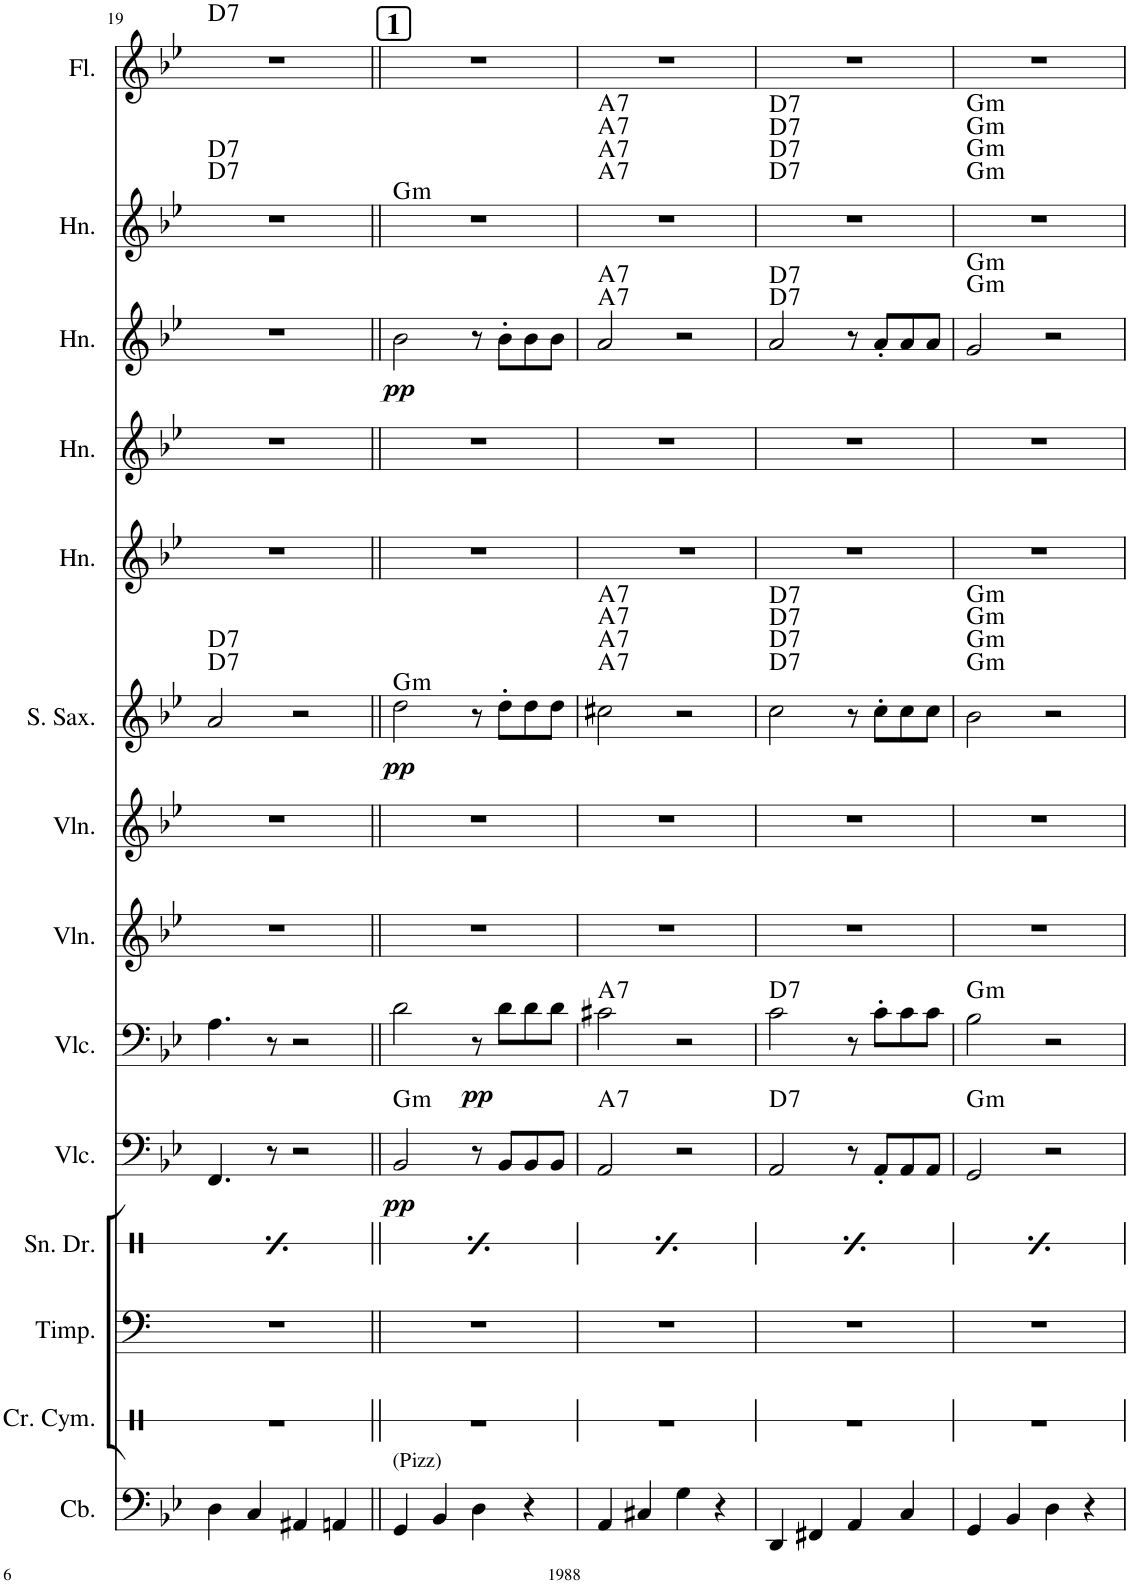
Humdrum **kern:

**kern	**kern	**kern	**kern	**kern	**dynam	**kern	**dynam	**harte	**kern	**kern	**kern	**dynam	**harte	**kern	**kern	**kern	**dynam	**kern	**harte	**kern	**harte
*part14	*part13	*part12	*part11	*part10	*part10	*part9	*part9	*part9	*part8	*part7	*part6	*part6	*part6	*part5	*part4	*part3	*part3	*part2	*part2	*part1	*part1
*staff14	*staff13	*staff12	*staff11	*staff10	*staff10	*staff9	*staff9	*	*staff8	*staff7	*staff6	*staff6	*	*staff5	*staff4	*staff3	*staff3	*staff2	*	*staff1	*
*I"Contrabass	*I"Crash Cymbal	*I"Timpani	*I"Snare Drum	*I"Violoncello	*	*I"Violoncello	*	*	*I"Violin	*I"Violin	*I"Soprano Saxophone	*	*	*I"Horn	*I"Horn	*I"Horn	*	*I"Horn	*	*I"Flute	*
*I'Cb.	*I'Cr. Cym.	*I'Timp.	*I'Sn. Dr.	*I'Vlc.	*	*I'Vlc.	*	*	*I'Vln.	*I'Vln.	*I'S. Sax.	*	*	*I'Hn.	*I'Hn.	*I'Hn.	*	*I'Hn.	*	*I'Fl.	*
!!LO:PB:g=z
*clefF4	*clefX	*clefF4	*clefX	*clefF4	*	*clefF4	*	*	*clefG2	*clefG2	*clefG2	*	*	*clefG2	*clefG2	*clefG2	*	*clefG2	*	*clefG2	*
*ITrd7c12	*	*	*	*	*	*	*	*	*	*	*ITrd1c2	*	*	*ITrd4c7	*ITrd4c7	*ITrd4c7	*	*ITrd4c7	*	*	*
*k[b-e-]	*k[]	*k[]	*k[]	*k[b-e-]	*	*k[b-e-]	*	*	*k[b-e-]	*k[b-e-]	*k[b-e-]	*	*	*k[b-e-]	*k[b-e-]	*k[b-e-]	*	*k[b-e-]	*	*k[b-e-]	*
*M4/4	*M4/4	*M4/4	*M4/4	*M4/4	*	*M4/4	*	*	*M4/4	*M4/4	*M4/4	*	*	*M4/4	*M4/4	*M4/4	*	*M4/4	*	*M4/4	*
=19	=19	=19	=19	=19	=19	=19	=19	=19	=19	=19	=19	=19	=19	=19	=19	=19	=19	=19	=19	=19	=19
.	.	.	8qb/	.	.	.	.	.	.	.	.	.	.	.	.	.	.	.	.	.	.
!	!	!	!	!	!	!	!	!	!	!	!	!	!LO:H:n=1:kt=7	!	!	!	!	!	!	!	!
!	!	!	!	!	!	!	!	!	!	!	!	!	!LO:H:n=2:kt=7	!	!	!	!	!	!LO:H:n=1:kt=7	!	!
!	!	!	!	!	!	!	!	!	!	!	!	!	!	!	!	!	!	!	!LO:H:n=2:kt=7	!	!LO:H:kt=7
4D\	1r	1r	4b\	4.FF/	.	4.A\	.	.	1r	1r	2a/	.	D:7 D:7	1r	1r	1r	.	1r	D:7 D:7	1r	D:7
*	*	*	*tremolo	*	*	*	*	*	*	*	*	*	*	*	*	*	*	*	*	*	*
4C/	.	.	32b/LLL	.	.	.	.	.	.	.	.	.	.	.	.	.	.	.	.	.	.
.	.	.	32b/	.	.	.	.	.	.	.	.	.	.	.	.	.	.	.	.	.	.
.	.	.	32b/	.	.	.	.	.	.	.	.	.	.	.	.	.	.	.	.	.	.
.	.	.	32b/	.	.	.	.	.	.	.	.	.	.	.	.	.	.	.	.	.	.
.	.	.	32b/	8r	.	8r	.	.	.	.	.	.	.	.	.	.	.	.	.	.	.
.	.	.	32b/	.	.	.	.	.	.	.	.	.	.	.	.	.	.	.	.	.	.
.	.	.	32b/	.	.	.	.	.	.	.	.	.	.	.	.	.	.	.	.	.	.
.	.	.	32b/JJJ	.	.	.	.	.	.	.	.	.	.	.	.	.	.	.	.	.	.
*	*	*	*Xtremolo	*	*	*	*	*	*	*	*	*	*	*	*	*	*	*	*	*	*
4AA#X/	.	.	8b\L	2r	.	2r	.	.	.	.	2r	.	.	.	.	.	.	.	.	.	.
.	.	.	8b\	.	.	.	.	.	.	.	.	.	.	.	.	.	.	.	.	.	.
4AAn/	.	.	8b\	.	.	.	.	.	.	.	.	.	.	.	.	.	.	.	.	.	.
.	.	.	8b\J	.	.	.	.	.	.	.	.	.	.	.	.	.	.	.	.	.	.
=20||	=20||	=20||	=20||	=20||	=20||	=20||	=20||	=20||	=20||	=20||	=20||	=20||	=20||	=20||	=20||	=20||	=20||	=20||	=20||	=20||	=20||
.	.	.	8qb/	.	.	.	.	.	.	.	.	.	.	.	.	.	.	.	.	.	.
!	!	!	!	!	!	!	!	!	!	!	!	!	!	!	!	!	!	!	!	!LO:TX:a:B:t=1	!
!LO:TX:a:t=(Pizz)	!	!	!	!	!	!	!	!	!	!	!	!	!	!	!	!	!	!	!	!	!
!	!	!	!	!	!LO:DY:b	!	!	!	!	!	!	!LO:DY:b	!LO:H:kt=m	!	!	!	!LO:DY:b	!	!LO:H:kt=m	!	!
4GG/	1r	1r	4b\	2BB-/	pp	2d\	.	.	1r	1r	2dd\	pp	G:min	1r	1r	2b-\	pp	1r	G:min	1r	.
*	*	*	*tremolo	*	*	*	*	*	*	*	*	*	*	*	*	*	*	*	*	*	*
4BB-/	.	.	32b/LLL	.	.	.	.	.	.	.	.	.	.	.	.	.	.	.	.	.	.
.	.	.	32b/	.	.	.	.	.	.	.	.	.	.	.	.	.	.	.	.	.	.
.	.	.	32b/	.	.	.	.	.	.	.	.	.	.	.	.	.	.	.	.	.	.
.	.	.	32b/	.	.	.	.	.	.	.	.	.	.	.	.	.	.	.	.	.	.
.	.	.	32b/	.	.	.	.	.	.	.	.	.	.	.	.	.	.	.	.	.	.
.	.	.	32b/	.	.	.	.	.	.	.	.	.	.	.	.	.	.	.	.	.	.
.	.	.	32b/	.	.	.	.	.	.	.	.	.	.	.	.	.	.	.	.	.	.
.	.	.	32b/JJJ	.	.	.	.	.	.	.	.	.	.	.	.	.	.	.	.	.	.
*	*	*	*Xtremolo	*	*	*	*	*	*	*	*	*	*	*	*	*	*	*	*	*	*
!	!	!	!	!	!	!	!LO:DY:b	!	!	!	!	!	!	!	!	!	!	!	!	!	!
4D\	.	.	8b\L	8r	.	8r	pp	.	.	.	8r	.	.	.	.	8r	.	.	.	.	.
.	.	.	8b\	8BB-/L	.	8d\L	.	.	.	.	8dd'\L	.	.	.	.	8b-'\L	.	.	.	.	.
4r	.	.	8b\	8BB-/	.	8d\	.	.	.	.	8dd\	.	.	.	.	8b-\	.	.	.	.	.
.	.	.	8b\J	8BB-/J	.	8d\J	.	.	.	.	8dd\J	.	.	.	.	8b-\J	.	.	.	.	.
=21	=21	=21	=21	=21	=21	=21	=21	=21	=21	=21	=21	=21	=21	=21	=21	=21	=21	=21	=21	=21	=21
.	.	.	8qb/	.	.	.	.	.	.	.	.	.	.	.	.	.	.	.	.	.	.
!	!	!	!	!	!	!	!	!LO:H:kt=7	!	!	!	!	!LO:H:n=1:kt=7	!	!	!	!	!	!	!	!
!	!	!	!	!	!	!	!	!	!	!	!	!	!LO:H:n=2:kt=7	!	!	!	!	!	!	!	!
!	!	!	!	!	!	!	!	!	!	!	!	!	!LO:H:n=3:kt=7	!	!	!	!	!	!	!	!
!	!	!	!	!	!	!	!	!	!	!	!	!	!LO:H:n=4:kt=7	!	!	!	!	!	!LO:H:n=1:kt=7	!	!
!	!	!	!	!	!	!	!	!	!	!	!	!	!	!	!	!	!	!	!LO:H:n=2:kt=7	!	!
!	!	!	!	!	!	!	!	!	!	!	!	!	!	!	!	!	!	!	!LO:H:n=3:kt=7	!	!
!	!	!	!	!	!	!	!	!	!	!	!	!	!	!	!	!	!	!	!LO:H:n=4:kt=7	!	!
4AA/	1r	1r	4b\	2AA/	.	2c#X\	.	A:7	1r	1r	2cc#X\	.	A:7 A:7 A:7 A:7	1r	1r	2a/	.	1r	A:7 A:7 A:7 A:7	1r	.
*	*	*	*tremolo	*	*	*	*	*	*	*	*	*	*	*	*	*	*	*	*	*	*
4C#X/	.	.	32b/LLL	.	.	.	.	.	.	.	.	.	.	.	.	.	.	.	.	.	.
.	.	.	32b/	.	.	.	.	.	.	.	.	.	.	.	.	.	.	.	.	.	.
.	.	.	32b/	.	.	.	.	.	.	.	.	.	.	.	.	.	.	.	.	.	.
.	.	.	32b/	.	.	.	.	.	.	.	.	.	.	.	.	.	.	.	.	.	.
.	.	.	32b/	.	.	.	.	.	.	.	.	.	.	.	.	.	.	.	.	.	.
.	.	.	32b/	.	.	.	.	.	.	.	.	.	.	.	.	.	.	.	.	.	.
.	.	.	32b/	.	.	.	.	.	.	.	.	.	.	.	.	.	.	.	.	.	.
.	.	.	32b/JJJ	.	.	.	.	.	.	.	.	.	.	.	.	.	.	.	.	.	.
*	*	*	*Xtremolo	*	*	*	*	*	*	*	*	*	*	*	*	*	*	*	*	*	*
4G\	.	.	8b\L	2r	.	2r	.	.	.	.	2r	.	.	.	.	2r	.	.	.	.	.
.	.	.	8b\	.	.	.	.	.	.	.	.	.	.	.	.	.	.	.	.	.	.
4r	.	.	8b\	.	.	.	.	.	.	.	.	.	.	.	.	.	.	.	.	.	.
.	.	.	8b\J	.	.	.	.	.	.	.	.	.	.	.	.	.	.	.	.	.	.
=22	=22	=22	=22	=22	=22	=22	=22	=22	=22	=22	=22	=22	=22	=22	=22	=22	=22	=22	=22	=22	=22
.	.	.	8qb/	.	.	.	.	.	.	.	.	.	.	.	.	.	.	.	.	.	.
!	!	!	!	!	!	!	!	!LO:H:kt=7	!	!	!	!	!LO:H:n=1:kt=7	!	!	!	!	!	!	!	!
!	!	!	!	!	!	!	!	!	!	!	!	!	!LO:H:n=2:kt=7	!	!	!	!	!	!	!	!
!	!	!	!	!	!	!	!	!	!	!	!	!	!LO:H:n=3:kt=7	!	!	!	!	!	!	!	!
!	!	!	!	!	!	!	!	!	!	!	!	!	!LO:H:n=4:kt=7	!	!	!	!	!	!LO:H:n=1:kt=7	!	!
!	!	!	!	!	!	!	!	!	!	!	!	!	!	!	!	!	!	!	!LO:H:n=2:kt=7	!	!
!	!	!	!	!	!	!	!	!	!	!	!	!	!	!	!	!	!	!	!LO:H:n=3:kt=7	!	!
!	!	!	!	!	!	!	!	!	!	!	!	!	!	!	!	!	!	!	!LO:H:n=4:kt=7	!	!
4DD/	1r	1r	4b\	2AA/	.	2c\	.	D:7	1r	1r	2cc\	.	D:7 D:7 D:7 D:7	1r	1r	2a/	.	1r	D:7 D:7 D:7 D:7	1r	.
*	*	*	*tremolo	*	*	*	*	*	*	*	*	*	*	*	*	*	*	*	*	*	*
4FF#X/	.	.	32b/LLL	.	.	.	.	.	.	.	.	.	.	.	.	.	.	.	.	.	.
.	.	.	32b/	.	.	.	.	.	.	.	.	.	.	.	.	.	.	.	.	.	.
.	.	.	32b/	.	.	.	.	.	.	.	.	.	.	.	.	.	.	.	.	.	.
.	.	.	32b/	.	.	.	.	.	.	.	.	.	.	.	.	.	.	.	.	.	.
.	.	.	32b/	.	.	.	.	.	.	.	.	.	.	.	.	.	.	.	.	.	.
.	.	.	32b/	.	.	.	.	.	.	.	.	.	.	.	.	.	.	.	.	.	.
.	.	.	32b/	.	.	.	.	.	.	.	.	.	.	.	.	.	.	.	.	.	.
.	.	.	32b/JJJ	.	.	.	.	.	.	.	.	.	.	.	.	.	.	.	.	.	.
*	*	*	*Xtremolo	*	*	*	*	*	*	*	*	*	*	*	*	*	*	*	*	*	*
4AA/	.	.	8b\L	8r	.	8r	.	.	.	.	8r	.	.	.	.	8r	.	.	.	.	.
.	.	.	8b\	8AA'/L	.	8c'\L	.	.	.	.	8cc'\L	.	.	.	.	8a'/L	.	.	.	.	.
4C/	.	.	8b\	8AA/	.	8c\	.	.	.	.	8cc\	.	.	.	.	8a/	.	.	.	.	.
.	.	.	8b\J	8AA/J	.	8c\J	.	.	.	.	8cc\J	.	.	.	.	8a/J	.	.	.	.	.
=23	=23	=23	=23	=23	=23	=23	=23	=23	=23	=23	=23	=23	=23	=23	=23	=23	=23	=23	=23	=23	=23
.	.	.	8qb/	.	.	.	.	.	.	.	.	.	.	.	.	.	.	.	.	.	.
!	!	!	!	!	!	!	!	!LO:H:kt=m	!	!	!	!	!LO:H:n=1:kt=m	!	!	!	!	!	!	!	!
!	!	!	!	!	!	!	!	!	!	!	!	!	!LO:H:n=2:kt=m	!	!	!	!	!	!	!	!
!	!	!	!	!	!	!	!	!	!	!	!	!	!LO:H:n=3:kt=m	!	!	!	!	!	!	!	!
!	!	!	!	!	!	!	!	!	!	!	!	!	!LO:H:n=4:kt=m	!	!	!	!	!	!LO:H:n=1:kt=m	!	!
!	!	!	!	!	!	!	!	!	!	!	!	!	!	!	!	!	!	!	!LO:H:n=2:kt=m	!	!
!	!	!	!	!	!	!	!	!	!	!	!	!	!	!	!	!	!	!	!LO:H:n=3:kt=m	!	!
!	!	!	!	!	!	!	!	!	!	!	!	!	!	!	!	!	!	!	!LO:H:n=4:kt=m	!	!
4GG/	1r	1r	4b\	2GG/	.	2B-\	.	G:min	1r	1r	2b-\	.	G:min G:min G:min G:min	1r	1r	2g/	.	1r	G:min G:min G:min G:min	1r	.
*	*	*	*tremolo	*	*	*	*	*	*	*	*	*	*	*	*	*	*	*	*	*	*
4BB-/	.	.	32b/LLL	.	.	.	.	.	.	.	.	.	.	.	.	.	.	.	.	.	.
.	.	.	32b/	.	.	.	.	.	.	.	.	.	.	.	.	.	.	.	.	.	.
.	.	.	32b/	.	.	.	.	.	.	.	.	.	.	.	.	.	.	.	.	.	.
.	.	.	32b/	.	.	.	.	.	.	.	.	.	.	.	.	.	.	.	.	.	.
.	.	.	32b/	.	.	.	.	.	.	.	.	.	.	.	.	.	.	.	.	.	.
.	.	.	32b/	.	.	.	.	.	.	.	.	.	.	.	.	.	.	.	.	.	.
.	.	.	32b/	.	.	.	.	.	.	.	.	.	.	.	.	.	.	.	.	.	.
.	.	.	32b/JJJ	.	.	.	.	.	.	.	.	.	.	.	.	.	.	.	.	.	.
*	*	*	*Xtremolo	*	*	*	*	*	*	*	*	*	*	*	*	*	*	*	*	*	*
4D\	.	.	8b\L	2r	.	2r	.	.	.	.	2r	.	.	.	.	2r	.	.	.	.	.
.	.	.	8b\	.	.	.	.	.	.	.	.	.	.	.	.	.	.	.	.	.	.
4r	.	.	8b\	.	.	.	.	.	.	.	.	.	.	.	.	.	.	.	.	.	.
.	.	.	8b\J	.	.	.	.	.	.	.	.	.	.	.	.	.	.	.	.	.	.
=	=	=	=	=	=	=	=	=	=	=	=	=	=	=	=	=	=	=	=	=	=
*-	*-	*-	*-	*-	*-	*-	*-	*-	*-	*-	*-	*-	*-	*-	*-	*-	*-	*-	*-	*-	*-
